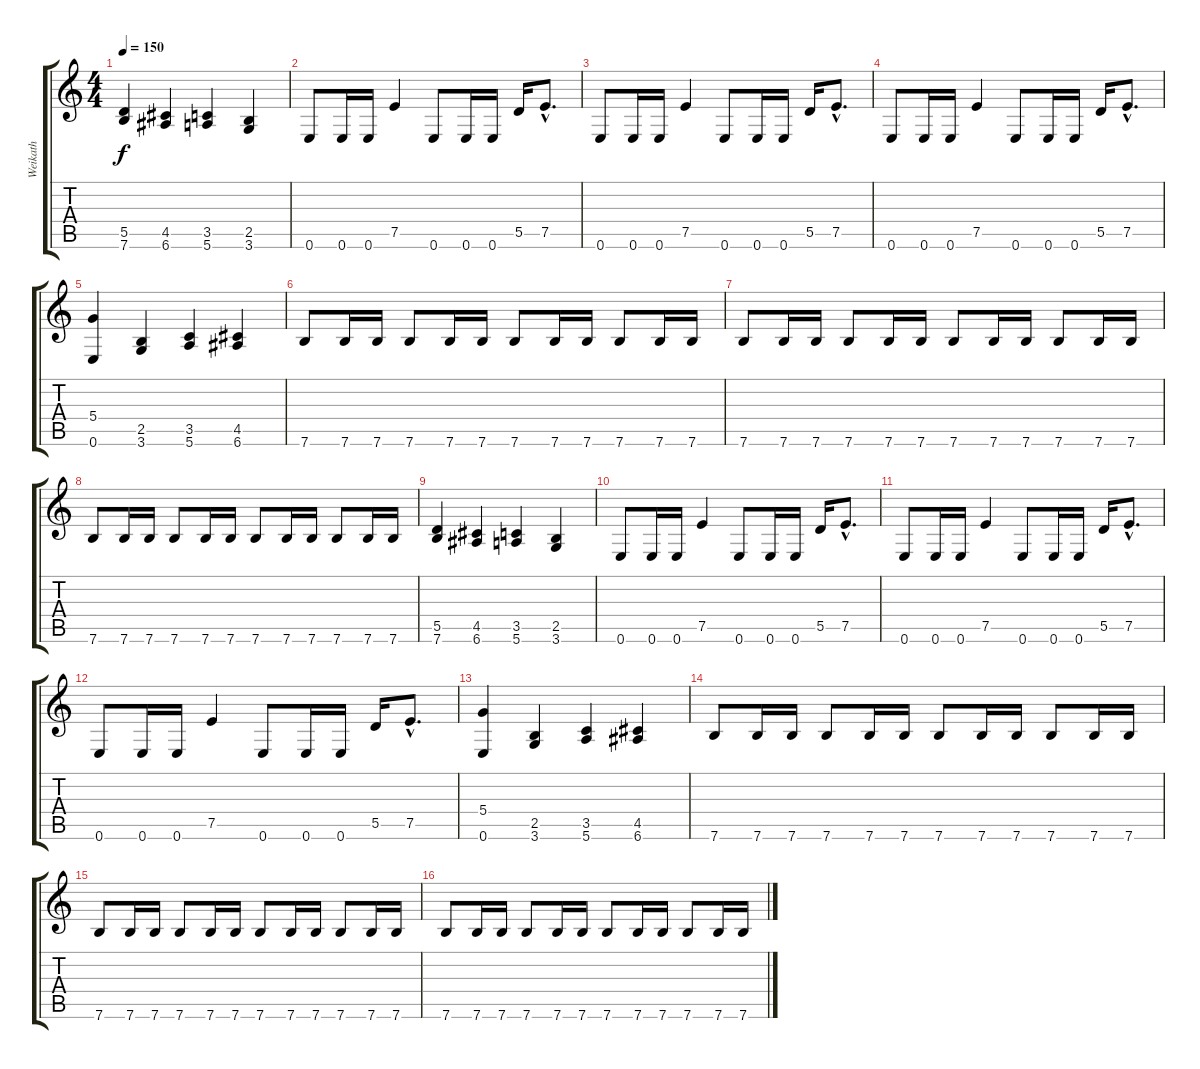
\track ("Weikath" "Weikath") {instrument distortionguitar}
\staff {score tabs}
\tuning (E4 B3 G3 D3 A2 E2) {hide}
\ts (4 4)
\tempo 150
\clef g2
\ks c
(5.5 7.6).4{dy f} (4.5 6.6).4 (3.5 5.6).4 (2.5 3.6).4 |
0.6.8 0.6.16 0.6.16 7.5.4 0.6.8 0.6.16 0.6.16 5.5.16 7.5{hac}.8{d} |
0.6.8 0.6.16 0.6.16 7.5.4 0.6.8 0.6.16 0.6.16 5.5.16 7.5{hac}.8{d} |
0.6.8 0.6.16 0.6.16 7.5.4 0.6.8 0.6.16 0.6.16 5.5.16 7.5{hac}.8{d} |
(5.4 0.6).4 (2.5 3.6).4 (3.5 5.6).4 (4.5 6.6).4 |
7.6.8 7.6.16 7.6.16 7.6.8 7.6.16 7.6.16 7.6.8 7.6.16 7.6.16 7.6.8 7.6.16 7.6.16 |
7.6.8 7.6.16 7.6.16 7.6.8 7.6.16 7.6.16 7.6.8 7.6.16 7.6.16 7.6.8 7.6.16 7.6.16 |
7.6.8 7.6.16 7.6.16 7.6.8 7.6.16 7.6.16 7.6.8 7.6.16 7.6.16 7.6.8 7.6.16 7.6.16 |
(5.5 7.6).4 (4.5 6.6).4 (3.5 5.6).4 (2.5 3.6).4 |
0.6.8 0.6.16 0.6.16 7.5.4 0.6.8 0.6.16 0.6.16 5.5.16 7.5{hac}.8{d} |
0.6.8 0.6.16 0.6.16 7.5.4 0.6.8 0.6.16 0.6.16 5.5.16 7.5{hac}.8{d} |
0.6.8 0.6.16 0.6.16 7.5.4 0.6.8 0.6.16 0.6.16 5.5.16 7.5{hac}.8{d} |
(5.4 0.6).4 (2.5 3.6).4 (3.5 5.6).4 (4.5 6.6).4 |
7.6.8 7.6.16 7.6.16 7.6.8 7.6.16 7.6.16 7.6.8 7.6.16 7.6.16 7.6.8 7.6.16 7.6.16 |
7.6.8 7.6.16 7.6.16 7.6.8 7.6.16 7.6.16 7.6.8 7.6.16 7.6.16 7.6.8 7.6.16 7.6.16 |
7.6.8 7.6.16 7.6.16 7.6.8 7.6.16 7.6.16 7.6.8 7.6.16 7.6.16 7.6.8 7.6.16 7.6.16
